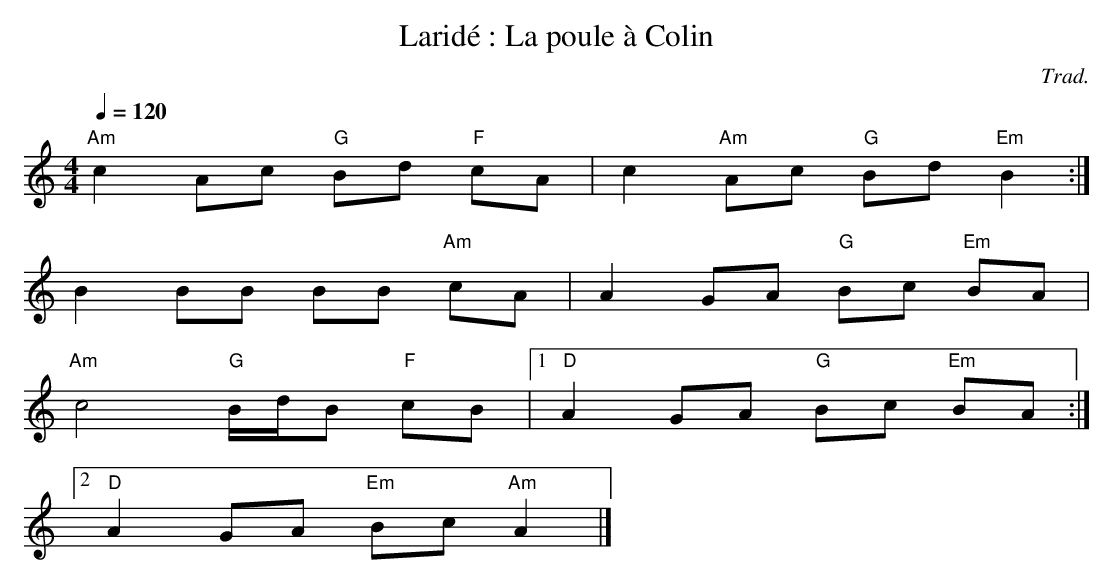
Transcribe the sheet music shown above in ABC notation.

X:1
T:Laridé : La poule à Colin
C:Trad.
M:4/4
L:1/8
K:C
Q:1/4=120
"Am"c2 Ac "G"Bd "F"cA | c2 "Am"Ac "G"Bd "Em"B2 :|
B2 BB BB "Am"cA | A2 GA "G"Bc "Em"BA |
"Am"c4 "G"B/d/B "F"cB |1 "D"A2 GA "G"Bc "Em"BA :|2
"D"A2 GA "Em"Bc "Am"A2 |]
